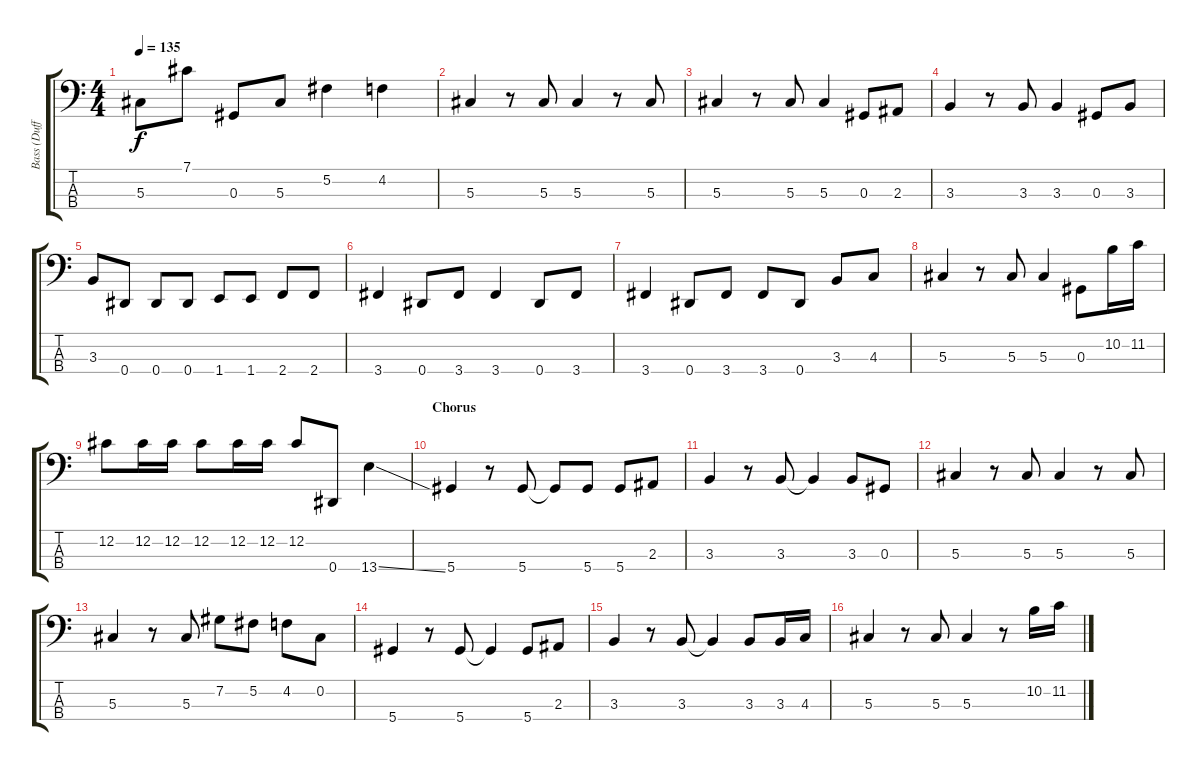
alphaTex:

\track ("Bass (Duff)" "Bass (Duff") {instrument electricbasspick}
\staff {score tabs}
\tuning (Gb2 Db2 Ab1 Eb1) {hide}
\ts (4 4)
\tempo 135
\clef f4
\ks c
5.3.8{dy f} 7.1.8 0.3.8 5.3.8 5.2.4 4.2.4 |
5.3.4 r.8 5.3.8 5.3.4 r.8 5.3.8 |
5.3.4 r.8 5.3.8 5.3.4 0.3.8 2.3.8 |
3.3.4 r.8 3.3.8 3.3.4 0.3.8 3.3.8 |
3.3.8 0.4.8 0.4.8 0.4.8 1.4.8 1.4.8 2.4.8 2.4.8 |
3.4.4 0.4.8 3.4.8 3.4.4 0.4.8 3.4.8 |
3.4.4 0.4.8 3.4.8 3.4.8 0.4.8 3.3.8 4.3.8 |
5.3.4 r.8 5.3.8 5.3.4 0.3.8 10.2.16 11.2.16 |
12.2.8 12.2.16 12.2.16 12.2.8 12.2.16 12.2.16 12.2.8 0.4.8 13.4{ss}.4 |
\section ("" "Chorus")
5.4.4 r.8 5.4.8 5.4{t}.8 5.4.8 5.4.8 2.3.8 |
3.3.4 r.8 3.3.8 3.3{t}.4 3.3.8 0.3.8 |
5.3.4 r.8 5.3.8 5.3.4 r.8 5.3.8 |
5.3.4 r.8 5.3.8 7.2.8 5.2.8 4.2.8 0.2.8 |
5.4.4 r.8 5.4.8 5.4{t}.4 5.4.8 2.3.8 |
3.3.4 r.8 3.3.8 3.3{t}.4 3.3.8 3.3.16 4.3.16 |
5.3.4 r.8 5.3.8 5.3.4 r.8 10.2.16 11.2.16
